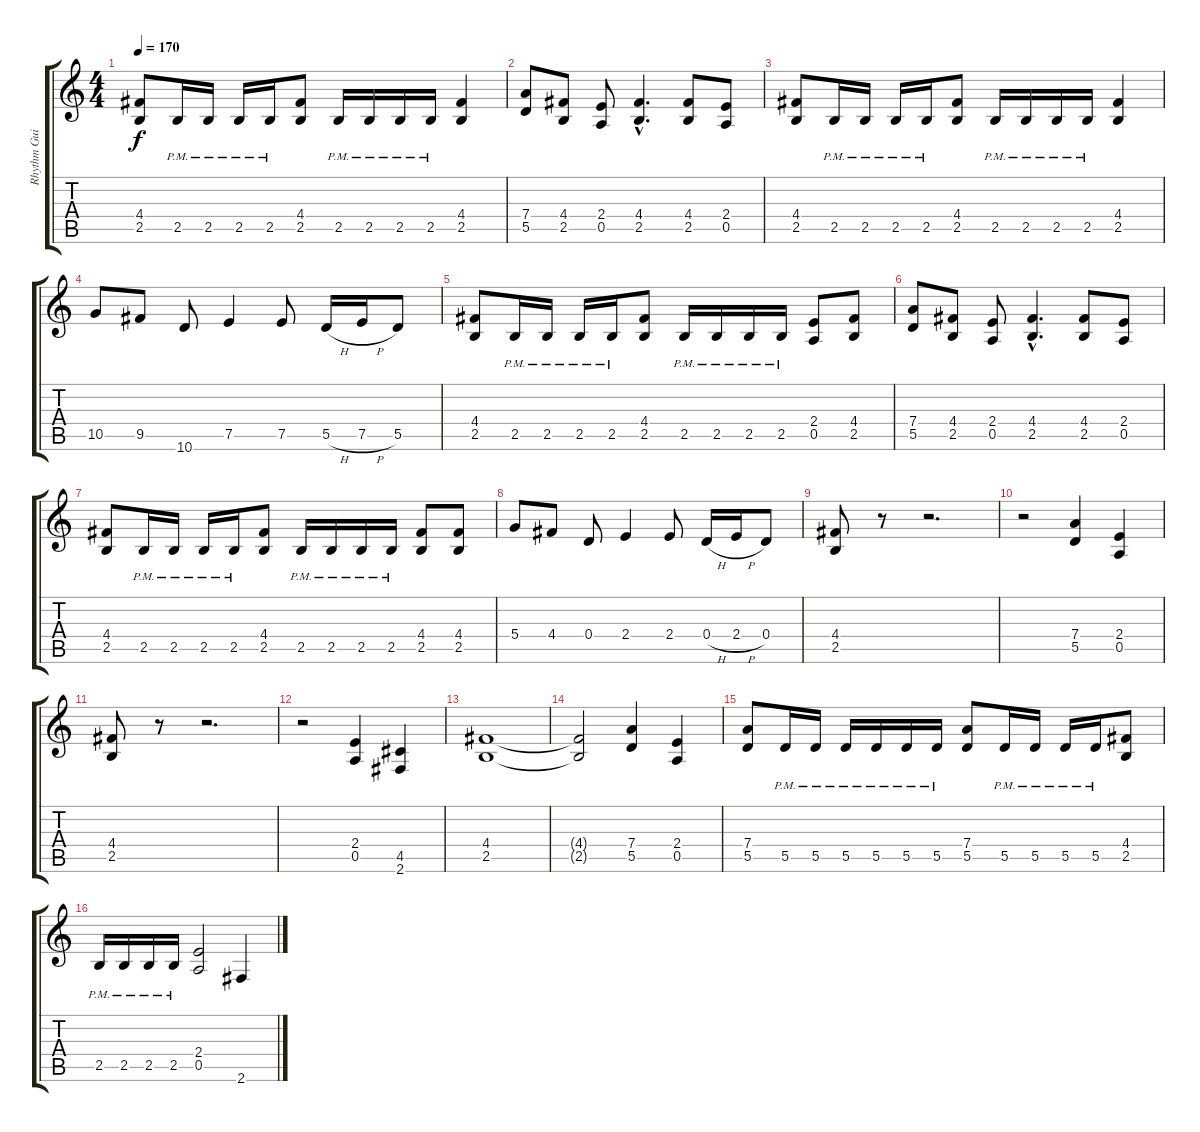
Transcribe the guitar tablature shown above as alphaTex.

\track ("Rhythm Guitar" "Rhythm Gui") {instrument distortionguitar}
\staff {score tabs}
\tuning (E4 B3 G3 D3 A2 E2) {hide}
\ts (4 4)
\tempo 170
\clef g2
\ks c
(4.4 2.5).8{dy f} 2.5{pm}.16 2.5{pm}.16 2.5{pm}.16 2.5{pm}.16 (4.4 2.5).8 2.5{pm}.16 2.5{pm}.16 2.5{pm}.16 2.5{pm}.16 (4.4 2.5).4 |
(7.4 5.5).8 (4.4 2.5).8 (2.4 0.5).8 (4.4{hac} 2.5{hac}).4{d} (4.4 2.5).8 (2.4 0.5).8 |
(4.4 2.5).8 2.5{pm}.16 2.5{pm}.16 2.5{pm}.16 2.5{pm}.16 (4.4 2.5).8 2.5{pm}.16 2.5{pm}.16 2.5{pm}.16 2.5{pm}.16 (4.4 2.5).4 |
10.5.8 9.5.8 10.6.8 7.5.4 7.5.8 5.5{h}.16 7.5{h}.16 5.5.8 |
(4.4 2.5).8 2.5{pm}.16 2.5{pm}.16 2.5{pm}.16 2.5{pm}.16 (4.4 2.5).8 2.5{pm}.16 2.5{pm}.16 2.5{pm}.16 2.5{pm}.16 (2.4 0.5).8 (4.4 2.5).8 |
(7.4 5.5).8 (4.4 2.5).8 (2.4 0.5).8 (4.4{hac} 2.5{hac}).4{d} (4.4 2.5).8 (2.4 0.5).8 |
(4.4 2.5).8 2.5{pm}.16 2.5{pm}.16 2.5{pm}.16 2.5{pm}.16 (4.4 2.5).8 2.5{pm}.16 2.5{pm}.16 2.5{pm}.16 2.5{pm}.16 (4.4 2.5).8 (4.4 2.5).8 |
5.4.8 4.4.8 0.4.8 2.4.4 2.4.8 0.4{h}.16 2.4{h}.16 0.4.8 |
(4.4 2.5).8 r.8 r.2{d} |
r.2 (7.4 5.5).4 (2.4 0.5).4 |
(4.4 2.5).8 r.8 r.2{d} |
r.2 (2.4 0.5).4 (4.5 2.6).4 |
(4.4 2.5).1 |
(4.4{t} 2.5{t}).2 (7.4 5.5).4 (2.4 0.5).4 |
(7.4 5.5).8 5.5{pm}.16 5.5{pm}.16 5.5{pm}.16 5.5{pm}.16 5.5{pm}.16 5.5{pm}.16 (7.4 5.5).8 5.5{pm}.16 5.5{pm}.16 5.5{pm}.16 5.5{pm}.16 (4.4 2.5).8 |
2.5{pm}.16 2.5{pm}.16 2.5{pm}.16 2.5{pm}.16 (2.4 0.5).2 2.6.4
